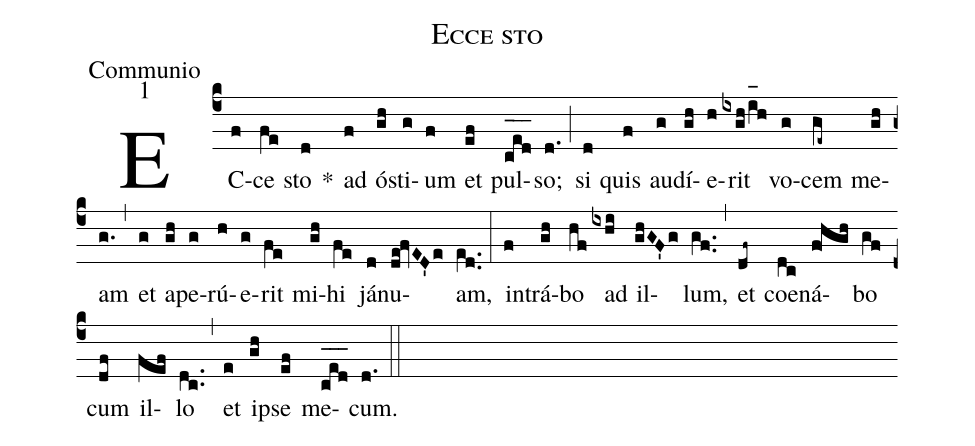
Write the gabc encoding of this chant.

name:Ecce sto;
office-part:Communio;
mode:1;
%%
(c4) EC(f)ce(fe) sto(d) *() ad(f) ó(gh)sti(g)um(f) et(ef) pul(c_[oh:h]e_[oh:h]d_[oh:h])so;(d.) (;) si(d) quis(f) au(g)dí(gh)e(h)rit(ixgh/i_[oh:h]h) vo(g)cem(ge~) me(gh)am(g.) (,) et(g) a(gh)pe(g)rú(h)e(g)rit(fe) mi(gh)hi(fe) já(d)nu(de!fvED'e)am,(e[ll:1]d..) (:) in(f)trá(gh)bo(hf) ad(ixhi) il(ghGF'g)lum,(gf..) (,) et(df~) coe(dc)ná(f!hgh)bo(gf) cum(df) il(fef)lo(dc..) (,) et(e) i(gh)pse(ef) me(c_[oh:h]e_[oh:h]d_[oh:h])cum.(d.) (::)
